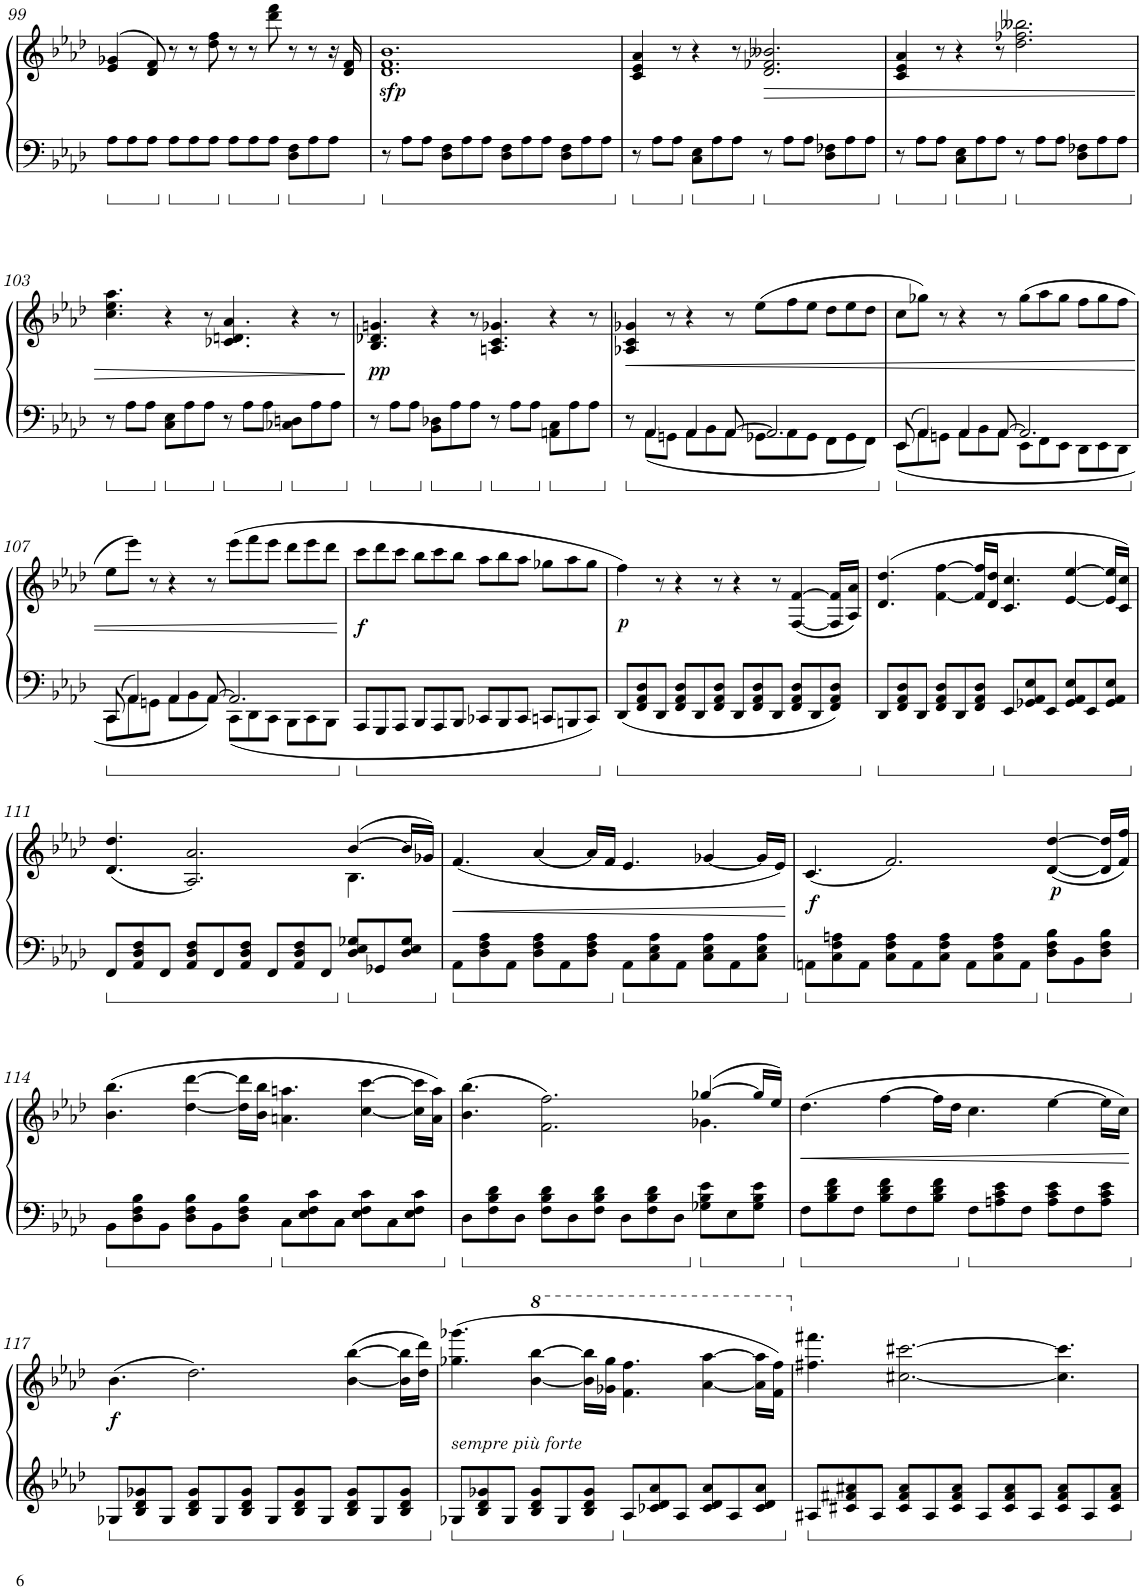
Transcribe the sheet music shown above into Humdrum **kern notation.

**kern	**kern	**dynam
*part1	*part1	*part1
*staff2	*staff1	*staff1/2
*I"Piano	*	*
*I'Pno.	*	*
!!LO:PB:g=z
*clefF4	*clefF4	*
*k[b-e-a-d-]	*k[b-e-a-d-]	*
*M12/8	*M12/8	*
=99	=99	=99
8A-\L	(>4e-/ 4g-X/	.
8A-\	.	.
8A-\J	8d-/ 8f/)	.
8A-\L	8r	.
8A-\	8r	.
8A-\J	8dd-\ 8ff\	.
8A-\L	8r	.
8A-\	8r	.
8A-\J	8ddd-\ 8fff\	.
8D-\ 8F\L	8r	.
8A-\	8r	.
8A-\J	16r	.
.	16d-/ 16f/	.
=100	=100	=100
!	!	!LO:DY:b
8r	1.d- 1.f 1.b-	sfp
8A-\L	.	.
8A-\J	.	.
8D-\ 8F\L	.	.
8A-\	.	.
8A-\J	.	.
8D-\ 8F\L	.	.
8A-\	.	.
8A-\J	.	.
8D-\ 8F\L	.	.
8A-\	.	.
8A-\J	.	.
=101	=101	=101
8r	4c/ 4e-/ 4a-/	.
8A-\L	.	.
8A-\J	8r	.
8C\ 8E-\L	4r	.
8A-\	.	.
8A-\J	8r	.
!	!	!LO:HP:b
8r	2.d-/ 2.f-X/ 2.b--X/	>
8A-\L	.	.
8A-\J	.	.
8D-\ 8F-X\L	.	.
8A-\	.	.
8A-\J	.	.
=102	=102	=102
8r	4c/ 4e-/ 4a-/	.
8A-\L	.	.
8A-\J	8r	.
8C\ 8E-\L	4r	.
8A-\	.	.
8A-\J	8r	.
8r	2.dd-\ 2.ff-X\ 2.bb--X\	.
8A-\L	.	.
8A-\J	.	.
8D-\ 8F-X\L	.	.
8A-\	.	.
8A-\J	.	.
!!LO:LB:g=z
=103	=103	=103
8r	4.cc\ 4.ee-\ 4.aa-\	.
8A-\L	.	.
8A-\J	.	.
8C\ 8E-\L	4r	.
8A-\	.	.
8A-\J	8r	.
8r	4.c-X/ 4.dn/ 4.a-/	.
8A-\L	.	.
8A-\J	.	.
8C-X\ 8Dn\L	4r	.
8A-\	.	.
8A-\J	8r	.
.	.	]
=104	=104	=104
!	!	!LO:DY:a=2
8r	4.B-/ 4.d-X/ 4.gn/	pp
8A-\L	.	.
8A-\J	.	.
8BB-\ 8D-X\L	4r	.
8A-\	.	.
8A-\J	8r	.
8r	4.An/ 4.c/ 4.g-X/	.
8A-\L	.	.
8A-\J	.	.
8AAn\ 8C\L	4r	.
8A-\	.	.
8A-\J	8r	.
=105	=105	=105
*^	*	*
!	!	!	!LO:HP:b
8r	8ryy	4A-X/ 4c/ 4g-X/	<
4AA-/	8AA-\L	.	.
.	8GGn\J	8r	.
4AA-/	8AA-\L	4r	.
.	8BB-\	.	.
[8AA-/	8AA-\J	8r	.
2.AA-/]	8GG-X\L	(8ee-\L	.
.	8AA-\	8ff\	.
.	8GG-\J	8ee-\J	.
.	8FF\L	8dd-\L	.
.	8GG-\	8ee-\	.
.	8FF\J	8dd-\J	.
=106	=106	=106	=106
8EE-/	8EE-\L	8cc\L	.
4AA-/	8AA-\	8gg-X\J)	.
.	8GGn\J	8r	.
4AA-/	8AA-\L	4r	.
.	8BB-\	.	.
[8AA-/	8AA-\J	8r	.
2.AA-/]	8EE-\L	(8gg-\L	.
.	8FF\	8aa-\	.
.	8EE-\J	8gg-\J	.
.	8DD-\L	8ff\L	.
.	8EE-\	8gg-\	.
.	8DD-\J	8ff\J	.
!!LO:LB:g=z
=107	=107	=107	=107
8CC/	8CC\L	8ee-\L	.
4AA-/	8AA-\	8eee-\J)	.
.	8GGn\J	8r	.
4AA-/	8AA-\L	4r	.
.	8BB-\	.	.
[8AA-/	8AA-\J	8r	.
2.AA-/]	8CC\L	(8eee-\L	.
.	8DD-\	8fff\	.
.	8CC\J	8eee-\J	.
.	8BBB-\L	8ddd-\L	.
.	8CC\	8eee-\	.
.	8BBB-\J	8ddd-\J	.
*v	*v	*	*
.	.	[
=108	=108	=108
!	!	!LO:DY:b
8AAA-/L	8ccc\L	f
8GGG/	8ddd-\	.
8AAA-/J	8ccc\J	.
8BBB-/L	8bb-\L	.
8AAA-/	8ccc\	.
8BBB-/J	8bb-\J	.
8CC-X/L	8aa-\L	.
8BBB-/	8bb-\	.
8CC-/J	8aa-\J	.
8CCn/L	8gg-X\L	.
8BBBn/	8aa-\	.
8CC/J	8gg-\J	.
=109	=109	=109
!	!	!LO:DY:b
8DD-/L	4ff\)	p
8FF/ 8AA-/ 8D-/	.	.
8DD-/J	8r	.
8FF/ 8AA-/ 8D-/L	4r	.
8DD-/	.	.
8FF/ 8AA-/ 8D-/J	8r	.
8DD-/L	4r	.
8FF/ 8AA-/ 8D-/	.	.
8DD-/J	8r	.
8FF/ 8AA-/ 8D-/L	([4F/ [4f/	.
8DD-/	.	.
8FF/ 8AA-/ 8D-/J	16F/] 16f/]LL	.
.	16A-/ 16a-/JJ)	.
=110	=110	=110
8DD-/L	(4.d-/ 4.dd-/	.
8FF/ 8AA-/ 8D-/	.	.
8DD-/J	.	.
8FF/ 8AA-/ 8D-/L	[4f\ [4ff\	.
8DD-/	.	.
8FF/ 8AA-/ 8D-/J	16f/] 16ff/]LL	.
.	16d-/ 16dd-/JJ	.
8EE-/L	4.c/ 4.cc/	.
8GG-X/ 8AA-/ 8E-/	.	.
8EE-/J	.	.
8GG-/ 8AA-/ 8E-/L	[4e-/ [4ee-/	.
8EE-/	.	.
8GG-/ 8AA-/ 8E-/J	16e-/] 16ee-/]LL	.
.	16c/ 16cc/JJ)	.
!!LO:LB:g=z
=111	=111	=111
*	*^	*
8FF/L	(4.d-/ 4.dd-/	2.ryy	.
8AA-/ 8D-/ 8F/	.	.	.
8FF/J	.	.	.
8AA-/ 8D-/ 8F/L	2.A-/ 2.a-/)	.	.
8FF/	.	.	.
8AA-/ 8D-/ 8F/J	.	.	.
8FF/L	.	4.ryy	.
8AA-/ 8D-/ 8F/	.	.	.
8FF/J	.	.	.
8D-/ 8E-/ 8G-X/L	([4b-/	4.B-\	.
8GG-X/	.	.	.
8D-/ 8E-/ 8G-/J	16b-/LL]	.	.
.	16g-X/JJ)	.	.
*	*v	*v	*
=112	=112	=112
!	!	!LO:HP:b
8AA-\L	(4.f/	<
8D-\ 8F\ 8A-\	.	.
8AA-\J	.	.
8D-\ 8F\ 8A-\L	[4a-/	.
8AA-\	.	.
8D-\ 8F\ 8A-\J	16a-/LL]	.
.	16f/JJ	.
8AA-\L	4.e-/	.
8C\ 8E-\ 8A-\	.	.
8AA-\J	.	.
8C\ 8E-\ 8A-\L	[4g-X/	.
8AA-\	.	.
8C\ 8E-\ 8A-\J	16g-/LL]	.
.	16e-/JJ)	.
.	.	[
=113	=113	=113
!	!	!LO:DY:a=2
8AAn\L	(4.c/	f
8C\ 8F\ 8An\	.	.
8AA\J	.	.
8C\ 8F\ 8A\L	2.f/)	.
8AA\	.	.
8C\ 8F\ 8A\J	.	.
8AA\L	.	.
8C\ 8F\ 8A\	.	.
8AA\J	.	.
!	!	!LO:DY:b
8D-\ 8F\ 8B-\L	([4d-/ [4dd-/	p
8BB-\	.	.
8D-\ 8F\ 8B-\J	16d-/] 16dd-/]LL	.
.	16f/ 16ff/JJ)	.
!!LO:LB:g=z
=114	=114	=114
8BB-\L	(4.b-\ 4.bb-\	.
8D-\ 8F\ 8B-\	.	.
8BB-\J	.	.
8D-\ 8F\ 8B-\L	[4dd-\ [4ddd-\	.
8BB-\	.	.
8D-\ 8F\ 8B-\J	16dd-\] 16ddd-\]LL	.
.	16b-\ 16bb-\JJ	.
8C\L	4.an\ 4.aan\	.
8E-\ 8F\ 8c\	.	.
8C\J	.	.
8E-\ 8F\ 8c\L	[4cc\ [4ccc\	.
8C\	.	.
8E-\ 8F\ 8c\J	16cc\] 16ccc\]LL	.
.	16a\ 16aa\JJ)	.
=115	=115	=115
*	*^	*
8D-\L	(>4.b-\ 4.bb-\	2.ryy	.
8F\ 8B-\ 8d-\	.	.	.
8D-\J	.	.	.
8F\ 8B-\ 8d-\L	2.f\ 2.ff\)	.	.
8D-\	.	.	.
8F\ 8B-\ 8d-\J	.	.	.
8D-\L	.	4.ryy	.
8F\ 8B-\ 8d-\	.	.	.
8D-\J	.	.	.
8G-X\ 8B-\ 8e-\L	([4gg-X/	4.g-X\	.
8E-\	.	.	.
8G-\ 8B-\ 8e-\J	16gg-/LL]	.	.
.	16ee-/JJ)	.	.
*	*v	*v	*
=116	=116	=116
!	!	!LO:HP:b
8F\L	(4.dd-\	<
8B-\ 8d-\ 8f\	.	.
8F\J	.	.
8B-\ 8d-\ 8f\L	[4ff\	.
8F\	.	.
8B-\ 8d-\ 8f\J	16ff\LL]	.
.	16dd-\JJ	.
8F\L	4.cc\	.
8An\ 8c\ 8e-\	.	.
8F\J	.	.
8A\ 8c\ 8e-\L	[4ee-\	.
8F\	.	.
8A\ 8c\ 8e-\J	16ee-\LL]	.
.	16cc\JJ)	.
.	.	[
!!LO:LB:g=z
=117	=117	=117
!	!	!LO:DY:b
8G-X/L	(4.b-\	f
8B-/ 8d-/ 8g-X/	.	.
8G-/J	.	.
8B-/ 8d-/ 8g-/L	2.dd-\)	.
8G-/	.	.
8B-/ 8d-/ 8g-/J	.	.
8G-/L	.	.
8B-/ 8d-/ 8g-/	.	.
8G-/J	.	.
8B-/ 8d-/ 8g-/L	([4b-\ [4bb-\	.
8G-/	.	.
8B-/ 8d-/ 8g-/J	16b-\] 16bb-\]LL	.
.	16dd-\ 16ddd-\JJ)	.
=118	=118	=118
!LO:TX:a:i:t=sempre più forte	!	!
8G-X/L	(4.gg-X\ 4.ggg-X\	.
8B-/ 8d-/ 8g-X/	.	.
8G-/J	.	.
*	*8va	*
8B-/ 8d-/ 8g-/L	[4bb-\ [4bbb-\	.
8G-/	.	.
8B-/ 8d-/ 8g-/J	16bb-\] 16bbb-\]LL	.
.	16gg-X\ 16ggg-\JJ	.
8A-/L	4.ff\ 4.fff\	.
8c-X/ 8d-/ 8a-/	.	.
8A-/J	.	.
8c-/ 8d-/ 8a-/L	[4aa-\ [4aaa-\	.
8A-/	.	.
8c-/ 8d-/ 8a-/J	16aa-\] 16aaa-\]LL	.
.	16ff\ 16fff\JJ)	.
=119	=119	=119
*	*X8va	*
8A#X/L	4.ff#X\ 4.fff#X\	.
8c#X/ 8f#X/ 8a#X/	.	.
8A#/J	.	.
8c#/ 8f#/ 8a#/L	[2.cc#X\ [2.ccc#X\	.
8A#/	.	.
8c#/ 8f#/ 8a#/J	.	.
8A#/L	.	.
8c#/ 8f#/ 8a#/	.	.
8A#/J	.	.
8c#/ 8f#/ 8a#/L	4.cc#\] 4.ccc#\]	.
8A#/	.	.
8c#/ 8f#/ 8a#/J	.	.
=	=	=
*-	*-	*-
